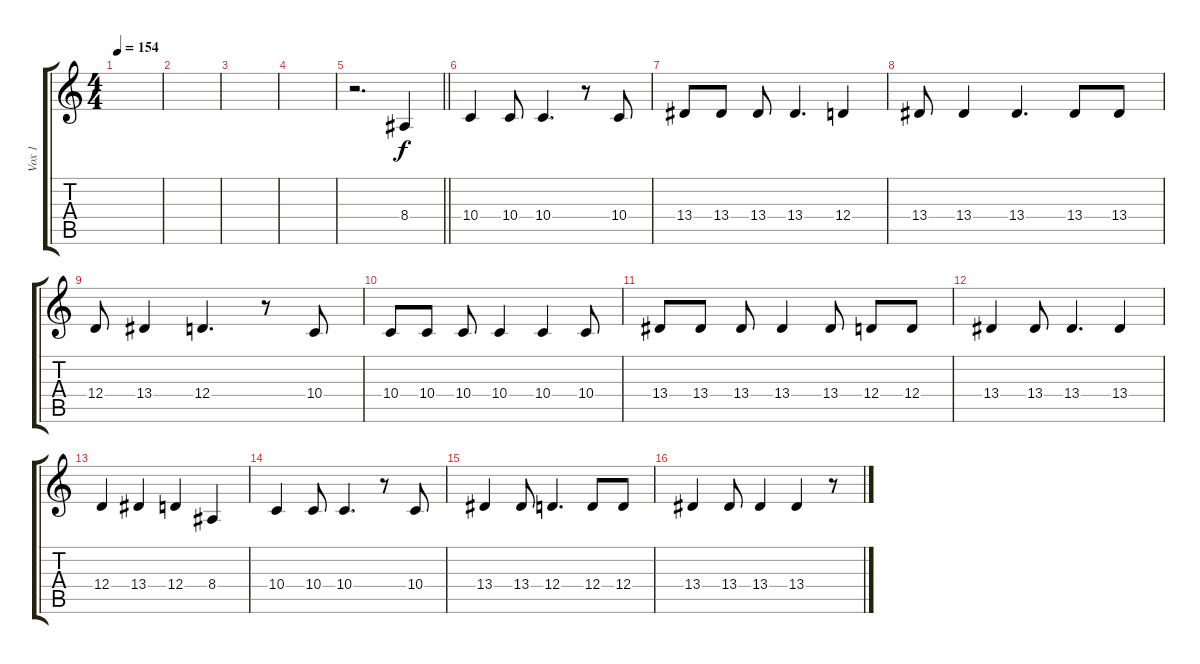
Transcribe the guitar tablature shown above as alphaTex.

\track ("Vox 1" "Vox 1") {instrument viola}
\staff {score tabs}
\tuning (E4 B3 G3 D3 A2 E2) {hide}
\ts (4 4)
\tempo 154
\clef g2
\ks c
|
|
|
|
\barLineRight lightlight
r.2{d} 8.4.4 |
\section ("" " ")
10.4.4 10.4.8 10.4.4{d} r.8 10.4.8 |
13.4.8 13.4.8 13.4.8 13.4.4{d} 12.4.4 |
13.4.8 13.4.4 13.4.4{d} 13.4.8 13.4.8 |
12.4.8 13.4.4 12.4.4{d} r.8 10.4.8 |
10.4.8 10.4.8 10.4.8 10.4.4 10.4.4 10.4.8 |
13.4.8 13.4.8 13.4.8 13.4.4 13.4.8 12.4.8 12.4.8 |
13.4.4 13.4.8 13.4.4{d} 13.4.4 |
12.4.4 13.4.4 12.4.4 8.4.4 |
10.4.4 10.4.8 10.4.4{d} r.8 10.4.8 |
13.4.4 13.4.8 12.4.4{d} 12.4.8 12.4.8 |
13.4.4 13.4.8 13.4.4 13.4.4 r.8
